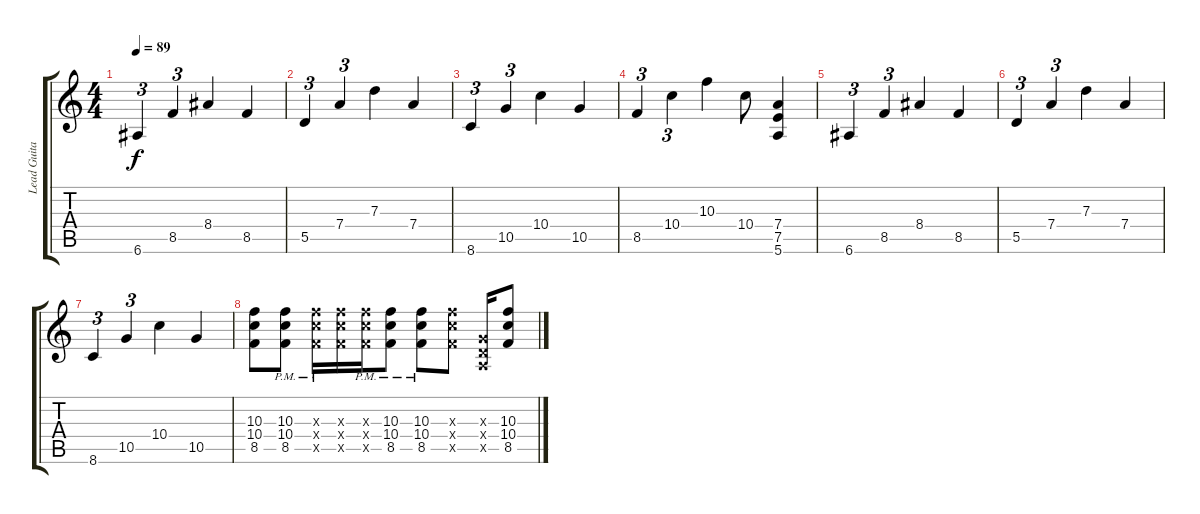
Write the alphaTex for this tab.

\track ("Lead Guitar" "Lead Guita") {instrument electricguitarclean}
\staff {score tabs}
\tuning (E4 B3 G3 D3 A2 E2) {hide}
\ts (4 4)
\tempo 89
\clef g2
\ks c
6.6.4{tu (3 2) dy f} 8.5.4{tu (3 2)} 8.4.4 8.5.4 |
5.5.4{tu (3 2)} 7.4.4{tu (3 2)} 7.3.4 7.4.4 |
8.6.4{tu (3 2)} 10.5.4{tu (3 2)} 10.4.4 10.5.4 |
8.5.4{tu (3 2)} 10.4.4{tu (3 2)} 10.3.4 10.4.8 (7.4 7.5 5.6).4 |
6.6.4{tu (3 2)} 8.5.4{tu (3 2)} 8.4.4 8.5.4 |
5.5.4{tu (3 2)} 7.4.4{tu (3 2)} 7.3.4 7.4.4 |
8.6.4{tu (3 2)} 10.5.4{tu (3 2)} 10.4.4 10.5.4 |
(10.3 10.4 8.5).8 (10.3{pm} 10.4{pm} 8.5{pm}).8 (10.3{pm x} 10.4{pm x} 8.5{pm x}).16 (10.3{x} 10.4{x} 8.5{x}).16 (10.3{pm x} 10.4{pm x} 8.5{pm x}).16 (10.3{pm} 10.4{pm} 8.5{pm}).8 (10.3{pm} 10.4{pm} 8.5{pm}).8 (10.3{x} 10.4{x} 8.5{x}).8 (0.3{x} 0.4{x} 0.5{x}).16 (10.3 10.4 8.5).8
